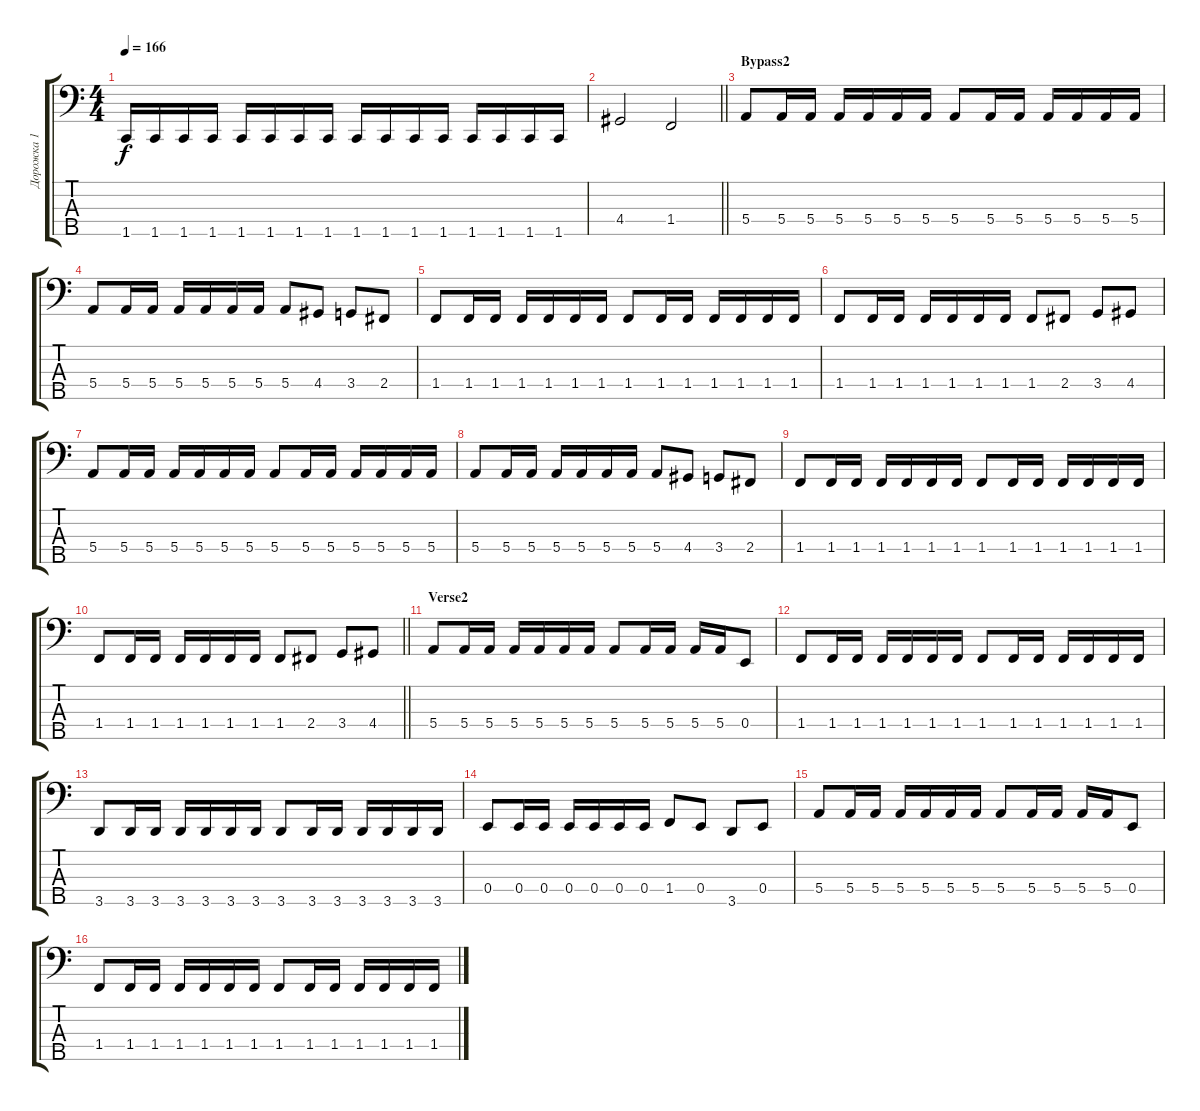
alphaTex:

\track ("Дорожка 1" "Дорожка 1") {instrument electricbassfinger}
\staff {score tabs}
\tuning (G2 D2 A1 E1 B0) {hide}
\ts (4 4)
\tempo 166
\clef f4
\ks c
1.5.16{dy f} 1.5.16 1.5.16 1.5.16 1.5.16 1.5.16 1.5.16 1.5.16 1.5.16 1.5.16 1.5.16 1.5.16 1.5.16 1.5.16 1.5.16 1.5.16 |
\barLineRight lightlight
4.4.2 1.4.2 |
\section ("" "Bypass2")
5.4.8 5.4.16 5.4.16 5.4.16 5.4.16 5.4.16 5.4.16 5.4.8 5.4.16 5.4.16 5.4.16 5.4.16 5.4.16 5.4.16 |
5.4.8 5.4.16 5.4.16 5.4.16 5.4.16 5.4.16 5.4.16 5.4.8 4.4.8 3.4.8 2.4.8 |
1.4.8 1.4.16 1.4.16 1.4.16 1.4.16 1.4.16 1.4.16 1.4.8 1.4.16 1.4.16 1.4.16 1.4.16 1.4.16 1.4.16 |
1.4.8 1.4.16 1.4.16 1.4.16 1.4.16 1.4.16 1.4.16 1.4.8 2.4.8 3.4.8 4.4.8 |
5.4.8 5.4.16 5.4.16 5.4.16 5.4.16 5.4.16 5.4.16 5.4.8 5.4.16 5.4.16 5.4.16 5.4.16 5.4.16 5.4.16 |
5.4.8 5.4.16 5.4.16 5.4.16 5.4.16 5.4.16 5.4.16 5.4.8 4.4.8 3.4.8 2.4.8 |
1.4.8 1.4.16 1.4.16 1.4.16 1.4.16 1.4.16 1.4.16 1.4.8 1.4.16 1.4.16 1.4.16 1.4.16 1.4.16 1.4.16 |
\barLineRight lightlight
1.4.8 1.4.16 1.4.16 1.4.16 1.4.16 1.4.16 1.4.16 1.4.8 2.4.8 3.4.8 4.4.8 |
\section ("" "Verse2")
\ks aminor
5.4.8 5.4.16 5.4.16 5.4.16 5.4.16 5.4.16 5.4.16 5.4.8 5.4.16 5.4.16 5.4.16 5.4.16 0.4.8 |
1.4.8 1.4.16 1.4.16 1.4.16 1.4.16 1.4.16 1.4.16 1.4.8 1.4.16 1.4.16 1.4.16 1.4.16 1.4.16 1.4.16 |
3.5.8 3.5.16 3.5.16 3.5.16 3.5.16 3.5.16 3.5.16 3.5.8 3.5.16 3.5.16 3.5.16 3.5.16 3.5.16 3.5.16 |
0.4.8 0.4.16 0.4.16 0.4.16 0.4.16 0.4.16 0.4.16 1.4.8 0.4.8 3.5.8 0.4.8 |
5.4.8 5.4.16 5.4.16 5.4.16 5.4.16 5.4.16 5.4.16 5.4.8 5.4.16 5.4.16 5.4.16 5.4.16 0.4.8 |
1.4.8 1.4.16 1.4.16 1.4.16 1.4.16 1.4.16 1.4.16 1.4.8 1.4.16 1.4.16 1.4.16 1.4.16 1.4.16 1.4.16
